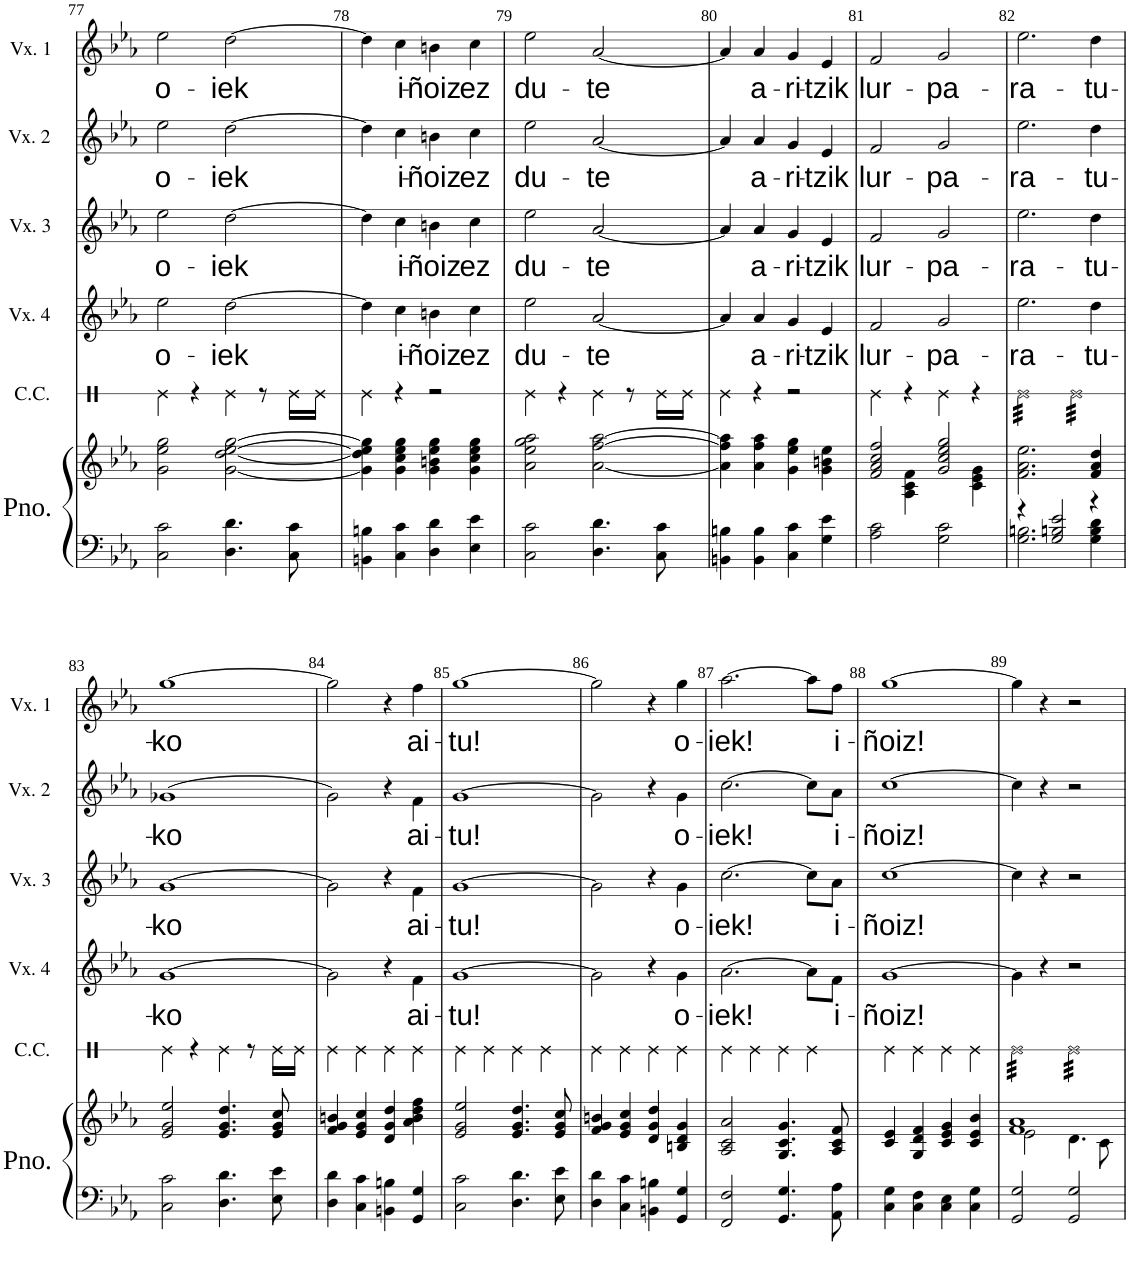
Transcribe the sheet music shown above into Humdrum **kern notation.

**kern	**kern	**kern	**text	**kern	**text	**kern	**text	**kern	**text
*part5	*part5	*part4	*part4	*part3	*part3	*part2	*part2	*part1	*part1
*staff6	*staff5	*staff4	*staff4	*staff3	*staff3	*staff2	*staff2	*staff1	*staff1
*I"Piano	*	*I"Voix 4	*	*I"Voix 3	*	*I"Voix 2	*	*I"Voix 1	*
*I'Pno.	*	*I'Vx. 4	*	*I'Vx. 3	*	*I'Vx. 2	*	*I'Vx. 1	*
!!LO:PB:g=z
*clefF4	*clefG2	*clefG2	*	*clefG2	*	*clefG2	*	*clefG2	*
*k[b-e-a-]	*k[b-e-a-]	*k[b-e-a-]	*	*k[b-e-a-]	*	*k[b-e-a-]	*	*k[b-e-a-]	*
*M4/4	*M4/4	*M4/4	*	*M4/4	*	*M4/4	*	*M4/4	*
*met(c|)	*met(c|)	*met(c|)	*	*met(c|)	*	*met(c|)	*	*met(c|)	*
=77	=77	=77	=77	=77	=77	=77	=77	=77	=77
!	!	!	!LO:LY:b	!	!LO:LY:b	!	!LO:LY:b	!	!LO:LY:b
2C\ 2c\	2g\ 2ee-\ 2gg\	2ee-\	o-	2ee-\	o-	2ee-\	o-	2ee-\	o-
!	!	!	!LO:LY:b	!	!LO:LY:b	!	!LO:LY:b	!	!LO:LY:b
4.D\ 4.d\	[2g\ [2dd\ [2ee-\ [2gg\	[2dd\	-iek	[2dd\	-iek	[2dd\	-iek	[2dd\	-iek
8C\ 8c\	.	.	.	.	.	.	.	.	.
=78	=78	=78	=78	=78	=78	=78	=78	=78	=78
4BBn\ 4Bn\	4g\] 4dd\] 4ee-\] 4gg\]	4dd\]	.	4dd\]	.	4dd\]	.	4dd\]	.
!	!	!	!LO:LY:b	!	!LO:LY:b	!	!LO:LY:b	!	!LO:LY:b
4C\ 4c\	4g\ 4cc\ 4ee-\ 4gg\	4cc\	i-	4cc\	i-	4cc\	i-	4cc\	i-
!	!	!	!LO:LY:b	!	!LO:LY:b	!	!LO:LY:b	!	!LO:LY:b
4D\ 4d\	4g\ 4bn\ 4ee-\ 4gg\	4bn\	-ñoiz	4bn\	-ñoiz	4bn\	-ñoiz	4bn\	-ñoiz
!	!	!	!LO:LY:b	!	!LO:LY:b	!	!LO:LY:b	!	!LO:LY:b
4E-\ 4e-\	4g\ 4cc\ 4ee-\ 4gg\	4cc\	ez	4cc\	ez	4cc\	ez	4cc\	ez
=79	=79	=79	=79	=79	=79	=79	=79	=79	=79
!	!	!	!LO:LY:b	!	!LO:LY:b	!	!LO:LY:b	!	!LO:LY:b
2C\ 2c\	2a-\ 2ee-\ 2gg\ 2aa-\	2ee-\	du-	2ee-\	du-	2ee-\	du-	2ee-\	du-
!	!	!	!LO:LY:b	!	!LO:LY:b	!	!LO:LY:b	!	!LO:LY:b
4.D\ 4.d\	[2a-\ [2ff\ [2aa-\	[2a-/	-te	[2a-/	-te	[2a-/	-te	[2a-/	-te
8C\ 8c\	.	.	.	.	.	.	.	.	.
=80	=80	=80	=80	=80	=80	=80	=80	=80	=80
4BBn\ 4Bn\	4a-\] 4ff\] 4aa-\]	4a-/]	.	4a-/]	.	4a-/]	.	4a-/]	.
!	!	!	!LO:LY:b	!	!LO:LY:b	!	!LO:LY:b	!	!LO:LY:b
4BB\ 4B\	4a-\ 4ff\ 4aa-\	4a-/	a-	4a-/	a-	4a-/	a-	4a-/	a-
!	!	!	!LO:LY:b	!	!LO:LY:b	!	!LO:LY:b	!	!LO:LY:b
4C\ 4c\	4g\ 4ee-\ 4gg\	4g/	-ri-	4g/	-ri-	4g/	-ri-	4g/	-ri-
!	!	!	!LO:LY:b	!	!LO:LY:b	!	!LO:LY:b	!	!LO:LY:b
4G\ 4e-\	4g\ 4bn\ 4ee-\	4e-/	-tzik	4e-/	-tzik	4e-/	-tzik	4e-/	-tzik
=81	=81	=81	=81	=81	=81	=81	=81	=81	=81
*	*^	*	*	*	*	*	*	*	*
!	!	!	!	!LO:LY:b	!	!LO:LY:b	!	!LO:LY:b	!	!LO:LY:b
2A-\ 2c\	2f/ 2a-/ 2cc/ 2ff/	4ryy	2f/	lur-	2f/	lur-	2f/	lur-	2f/	lur-
.	.	4A-\ 4c\ 4f\	.	.	.	.	.	.	.	.
!	!	!	!	!LO:LY:b	!	!LO:LY:b	!	!LO:LY:b	!	!LO:LY:b
2G\ 2c\	2g/ 2cc/ 2ee-/ 2gg/	4ryy	2g/	-pa-	2g/	-pa-	2g/	-pa-	2g/	-pa-
.	.	4c\ 4e-\ 4g\	.	.	.	.	.	.	.	.
=82	=82	=82	=82	=82	=82	=82	=82	=82	=82	=82
*^	*	*	*	*	*	*	*	*	*	*
!	!	!	!	!	!LO:LY:b	!	!LO:LY:b	!	!LO:LY:b	!	!LO:LY:b
*	*	*v	*v	*	*	*	*	*	*	*	*
4r	2.G\ 2.Bn\	2.f\ 2.a-\ 2.ee-\	2.ee-\	-ra-	2.ee-\	-ra-	2.ee-\	-ra-	2.ee-\	-ra-
2G/ 2Bn/ 2e-/	.	.	.	.	.	.	.	.	.	.
!	!	!	!	!LO:LY:b	!	!LO:LY:b	!	!LO:LY:b	!	!LO:LY:b
4r	4G\ 4B\ 4d\	4f/ 4a-/ 4dd/	4dd\	-tu-	4dd\	-tu-	4dd\	-tu-	4dd\	-tu-
!!LO:LB:g=z
=83	=83	=83	=83	=83	=83	=83	=83	=83	=83	=83
!	!	!	!	!LO:LY:b	!	!LO:LY:b	!	!LO:LY:b	!	!LO:LY:b
*v	*v	*	*	*	*	*	*	*	*	*
2C\ 2c\	2e-/ 2g/ 2ee-/	[1g	-ko	[1g	-ko	[1g-X	-ko	[1gg	-ko
4.D\ 4.d\	4.e-/ 4.g/ 4.dd/	.	.	.	.	.	.	.	.
8E-\ 8e-\	8e-/ 8g/ 8cc/	.	.	.	.	.	.	.	.
=84	=84	=84	=84	=84	=84	=84	=84	=84	=84
4D\ 4d\	4f/ 4g/ 4bn/	2g\]	.	2g\]	.	2g-\]	.	2gg\]	.
4C\ 4c\	4e-/ 4g/ 4cc/	.	.	.	.	.	.	.	.
4BBn\ 4Bn\	4d/ 4g/ 4dd/	4r	.	4r	.	4r	.	4r	.
!	!	!	!LO:LY:b	!	!LO:LY:b	!	!LO:LY:b	!	!LO:LY:b
4GG/ 4G/	4a-\ 4b\ 4dd\ 4ff\	4f\	ai-	4f\	ai-	4f\	ai-	4ff\	ai-
=85	=85	=85	=85	=85	=85	=85	=85	=85	=85
!	!	!	!LO:LY:b	!	!LO:LY:b	!	!LO:LY:b	!	!LO:LY:b
2C\ 2c\	2e-/ 2g/ 2ee-/	[1g	-tu!	[1g	-tu!	[1g	-tu!	[1gg	-tu!
4.D\ 4.d\	4.e-/ 4.g/ 4.dd/	.	.	.	.	.	.	.	.
8E-\ 8e-\	8e-/ 8g/ 8cc/	.	.	.	.	.	.	.	.
=86	=86	=86	=86	=86	=86	=86	=86	=86	=86
4D\ 4d\	4f/ 4g/ 4bn/	2g\]	.	2g\]	.	2g\]	.	2gg\]	.
4C\ 4c\	4e-/ 4g/ 4cc/	.	.	.	.	.	.	.	.
4BBn\ 4Bn\	4d/ 4g/ 4dd/	4r	.	4r	.	4r	.	4r	.
!	!	!	!LO:LY:b	!	!LO:LY:b	!	!LO:LY:b	!	!LO:LY:b
4GG/ 4G/	4Bn/ 4d/ 4g/	4g\	o-	4g\	o-	4g\	o-	4gg\	o-
=87	=87	=87	=87	=87	=87	=87	=87	=87	=87
!	!	!	!LO:LY:b	!	!LO:LY:b	!	!LO:LY:b	!	!LO:LY:b
2FF/ 2F/	2A-/ 2c/ 2a-/	[2.a-\	-iek!	[2.cc\	-iek!	[2.cc\	-iek!	[2.aa-\	-iek!
4.GG/ 4.G/	4.G/ 4.c/ 4.g/	.	.	.	.	.	.	.	.
.	.	8a-\L]	.	8cc\L]	.	8cc\L]	.	8aa-\L]	.
!	!	!	!LO:LY:b	!	!LO:LY:b	!	!LO:LY:b	!	!LO:LY:b
8AA-\ 8A-\	8A-/ 8c/ 8f/	8f\J	i-	8a-\J	i-	8a-\J	i-	8ff\J	i-
=88	=88	=88	=88	=88	=88	=88	=88	=88	=88
!	!	!	!LO:LY:b	!	!LO:LY:b	!	!LO:LY:b	!	!LO:LY:b
4C\ 4G\	4c/ 4e-/	[1g	-ñoiz!	[1cc	-ñoiz!	[1cc	-ñoiz!	[1gg	-ñoiz!
4C\ 4F\	4G/ 4d/ 4f/	.	.	.	.	.	.	.	.
4C\ 4E-\	4c/ 4e-/ 4g/	.	.	.	.	.	.	.	.
4C\ 4G\	4c/ 4e-/ 4b-/	.	.	.	.	.	.	.	.
=89	=89	=89	=89	=89	=89	=89	=89	=89	=89
*	*^	*	*	*	*	*	*	*	*
2GG/ 2G/	1f 1a-	2e-\	4g\]	.	4cc\]	.	4cc\]	.	4gg\]	.
.	.	.	4r	.	4r	.	4r	.	4r	.
2GG/ 2G/	.	4.d\	2r	.	2r	.	2r	.	2r	.
.	.	8c\	.	.	.	.	.	.	.	.
*	*v	*v	*	*	*	*	*	*	*	*
=	=	=	=	=	=	=	=	=	=
*-	*-	*-	*-	*-	*-	*-	*-	*-	*-
